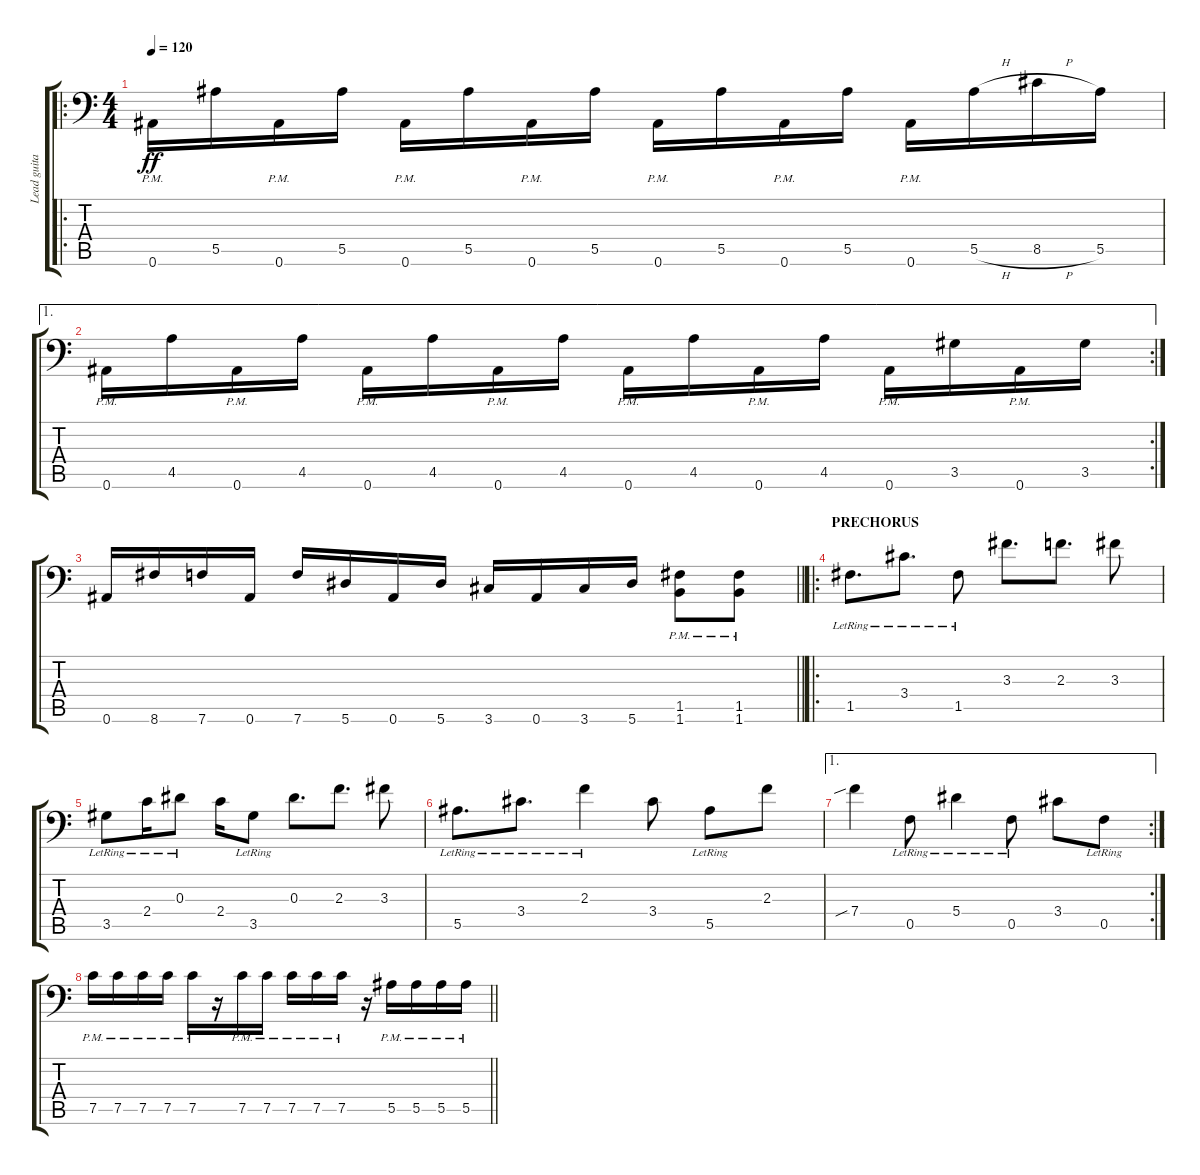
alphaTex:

\track ("Lead guitar" "Lead guita") {instrument distortionguitar}
\staff {score tabs}
\tuning (C4 G3 Eb3 Bb2 F2 Bb1) {hide}
\ro
\ts (4 4)
\tempo 120
\clef f4
\ks c
0.6{pm}.16{dy ff} 5.5.16 0.6{pm}.16 5.5.16 0.6{pm}.16 5.5.16 0.6{pm}.16 5.5.16 0.6{pm}.16 5.5.16 0.6{pm}.16 5.5.16 0.6{pm}.16 5.5{h}.16 8.5{h}.16 5.5.16 |
\ae 1
\rc 2
0.6{pm}.16 4.5.16 0.6{pm}.16 4.5.16 0.6{pm}.16 4.5.16 0.6{pm}.16 4.5.16 0.6{pm}.16 4.5.16 0.6{pm}.16 4.5.16 0.6{pm}.16 3.5.16 0.6{pm}.16 3.5.16 |
\barLineRight lightlight
0.6.16 8.6.16 7.6.16 0.6.16 7.6.16 5.6.16 0.6.16 5.6.16 3.6.16 0.6.16 3.6.16 5.6.16 (1.5{pm} 1.6{pm}).8 (1.5{pm} 1.6{pm}).8 |
\ro
\section ("" "PRECHORUS")
1.5{lr}.8{d} 3.4{lr}.8{d} 1.5{lr}.8 3.3.8{d} 2.3.8{d} 3.3.8 |
3.5{lr}.8 2.4{lr}.16 0.3{lr}.8 2.4.16 3.5{lr}.8 0.3.8{d} 2.3.8{d} 3.3.8 |
5.5{lr}.8{d} 3.4{lr}.8{d} 2.3{lr}.4 3.4.8 5.5{lr}.8 2.3.8 |
\ae 1
\rc 2
7.4{sib}.4 0.5{lr}.8 5.4{lr}.4 0.5{lr}.8 3.4.8 0.5{lr}.8 |
\barLineRight lightlight
7.5{pm}.16 7.5{pm}.16 7.5{pm}.16 7.5{pm}.16 7.5{pm}.16 r.16 7.5{pm}.16 7.5{pm}.16 7.5{pm}.16 7.5{pm}.16 7.5{pm}.16 r.16 5.5{pm}.16 5.5{pm}.16 5.5{pm}.16 5.5{pm}.16
